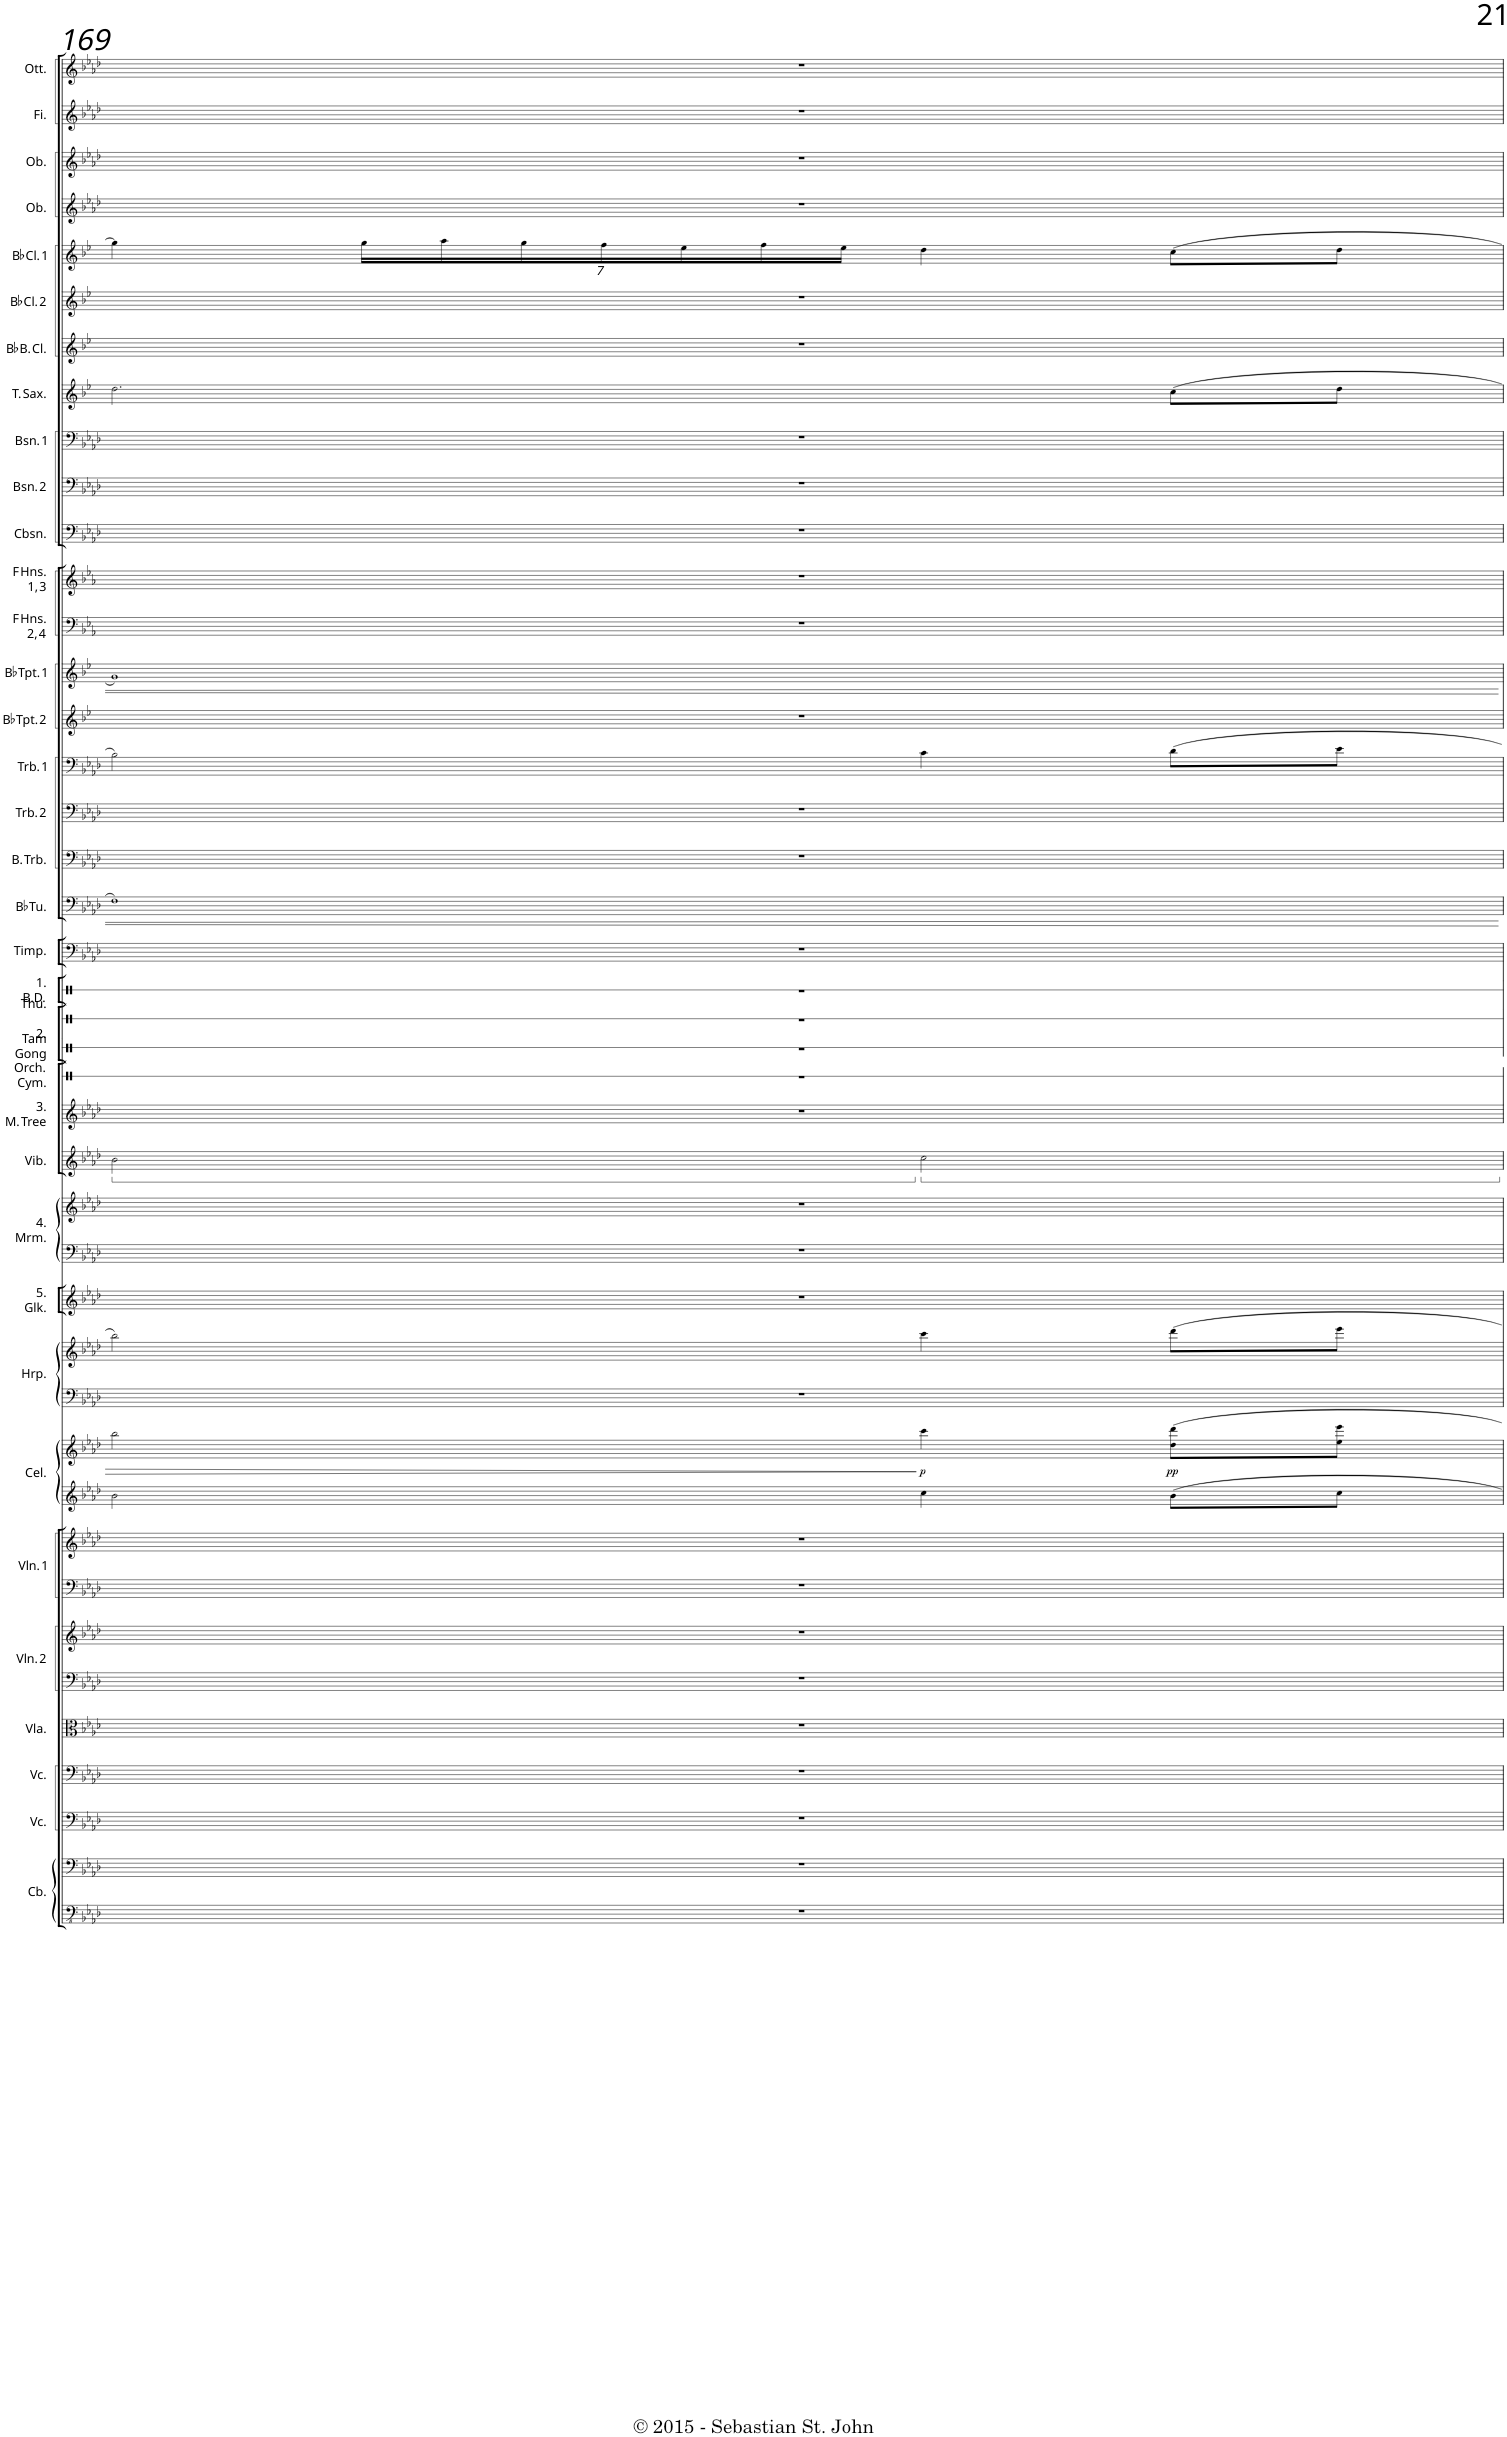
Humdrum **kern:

**kern	**kern	**kern	**kern	**kern	**kern	**kern	**kern	**kern	**kern	**kern	**dynam	**kern	**kern	**kern	**kern	**kern	**kern	**kern	**kern	**kern	**kern	**kern	**kern	**kern	**kern	**kern	**kern	**kern	**kern	**kern	**kern	**kern	**kern	**kern	**kern	**kern	**kern	**kern	**kern	**kern	**kern	**kern
*part36	*part36	*part35	*part34	*part33	*part32	*part32	*part31	*part31	*part30	*part30	*part30	*part29	*part29	*part28	*part27	*part27	*part26	*part25	*part24	*part23	*part22	*part21	*part20	*part19	*part18	*part17	*part16	*part15	*part14	*part13	*part12	*part11	*part10	*part9	*part8	*part7	*part6	*part5	*part4	*part3	*part2	*part1
*staff42	*staff41	*staff40	*staff39	*staff38	*staff37	*staff36	*staff35	*staff34	*staff33	*staff32	*staff32/33	*staff31	*staff30	*staff29	*staff28	*staff27	*staff26	*staff25	*staff24	*staff23	*staff22	*staff21	*staff20	*staff19	*staff18	*staff17	*staff16	*staff15	*staff14	*staff13	*staff12	*staff11	*staff10	*staff9	*staff8	*staff7	*staff6	*staff5	*staff4	*staff3	*staff2	*staff1
*I"Contrabass	*	*I"Violoncello	*I"Violoncello	*I"Viola	*I"Violin 2	*	*I"Violin 1	*	*I"Piano Celesta	*	*	*I"Harp	*	*I"5. Glockenspiel	*I"4. Marimba	*	*I"Vibraphone	*I"3. Mark Tree	*I"Orchestra Cymbals	*I"Tam-Tam Big Gong	*I"Thundersheet  2.	*I"1. Bass Drum	*I"Timpani	*I"Bb Tuba	*I"Bass Trombone	*I"Trombone 2	*I"Trombone 1	*I"Bb Trumpet 2	*I"Bb Trumpet 1	*I"F Horns 2, 4	*I"F Horns 1, 3	*I"Contrabassoon	*I"Bassoon 2	*I"Bassoon 1	*I"Tenor Saxophone	*I"Bb Bass Clarinet	*I"Bb Clarinet 2	*I"Bb Clarinet 1	*I"English Horn	*I"Oboe	*I"Flute 2 Alto Flt.	*I"Flute 1 Piccolo
*I'Cb.	*	*I'Vc.	*I'Vc.	*I'Vla.	*I'Vln. 2	*	*I'Vln. 1	*	*I'Pno. Csta.	*	*	*I'Hrp.	*	*I'5. Glk.	*I'4. Mrm.	*	*I'Vib.	*I'3. M. Tree	*I'Orch.  Cym.	*I'Tam Gong	*I'Thu.  2.	*I'1. B.D.	*I'Timp.	*I'Bb Tu.	*I'B. Trb.	*I'Trb. 2	*I'Trb. 1	*I'Bb Tpt. 2	*I'Bb Tpt. 1	*I'F Hns. 2, 4	*I'F Hns. 1, 3	*I'Cbsn.	*I'Bsn. 2	*I'Bsn. 1	*I'T. Sax.	*I'Bb B. Cl.	*I'Bb Cl. 2	*I'Bb Cl. 1	*I'E. Hn.	*I'Ob.	*I'Fl. 2 AFlt	*I'Fl. 1 Picc.
!!LO:PB:g=z
*clefFv4	*clefF4	*clefF4	*clefF4	*clefC3	*clefF4	*clefG2	*clefF4	*clefG2	*clefG2	*clefG2	*	*clefF4	*clefG2	*clefG2	*clefF4	*clefG2	*clefG2	*clefG2	*clefX	*clefX	*clefX	*clefX	*clefF4	*clefF4	*clefF4	*clefF4	*clefF4	*clefG2	*clefG2	*clefF4	*clefG2	*clefF4	*clefF4	*clefF4	*clefG2	*clefG2	*clefG2	*clefG2	*clefG2	*clefG2	*clefG2	*clefG2
*	*	*	*	*	*	*	*	*	*Trd-7c-12	*Trd-7c-12	*	*	*	*Trd-14c-24	*	*	*	*	*	*	*	*	*	*	*	*	*	*Trd1c2	*Trd1c2	*Trd4c7	*Trd4c7	*Trd7c12	*	*	*Trd8c14	*Trd8c14	*Trd1c2	*Trd1c2	*Trd4c7	*	*	*Trd-7c-12
*k[b-e-a-d-]	*k[b-e-a-d-]	*k[b-e-a-d-]	*k[b-e-a-d-]	*k[b-e-a-d-]	*k[b-e-a-d-]	*k[b-e-a-d-]	*k[b-e-a-d-]	*k[b-e-a-d-]	*k[b-e-a-d-]	*k[b-e-a-d-]	*	*k[b-e-a-d-]	*k[b-e-a-d-]	*k[b-e-a-d-]	*k[b-e-a-d-]	*k[b-e-a-d-]	*k[b-e-a-d-]	*k[b-e-a-d-]	*k[]	*k[]	*k[]	*k[]	*k[b-e-a-d-]	*k[b-e-a-d-]	*k[b-e-a-d-]	*k[b-e-a-d-]	*k[b-e-a-d-]	*k[b-e-]	*k[b-e-]	*k[b-e-a-]	*k[b-e-a-]	*k[b-e-a-d-]	*k[b-e-a-d-]	*k[b-e-a-d-]	*k[b-e-]	*k[b-e-]	*k[b-e-]	*k[b-e-]	*k[b-e-a-d-]	*k[b-e-a-d-]	*k[b-e-a-d-]	*k[b-e-a-d-]
*M4/4	*M4/4	*M4/4	*M4/4	*M4/4	*M4/4	*M4/4	*M4/4	*M4/4	*M4/4	*M4/4	*	*M4/4	*M4/4	*M4/4	*M4/4	*M4/4	*M4/4	*M4/4	*M4/4	*M4/4	*M4/4	*M4/4	*M4/4	*M4/4	*M4/4	*M4/4	*M4/4	*M4/4	*M4/4	*M4/4	*M4/4	*M4/4	*M4/4	*M4/4	*M4/4	*M4/4	*M4/4	*M4/4	*M4/4	*M4/4	*M4/4	*M4/4
*	*	*	*	*	*	*	*	*	*	*	*	*	*	*	*	*	*ped	*	*	*	*	*	*	*	*	*	*	*	*	*	*	*	*	*	*	*	*	*	*	*	*	*
=169	=169	=169	=169	=169	=169	=169	=169	=169	=169	=169	=169	=169	=169	=169	=169	=169	=169	=169	=169	=169	=169	=169	=169	=169	=169	=169	=169	=169	=169	=169	=169	=169	=169	=169	=169	=169	=169	=169	=169	=169	=169	=169
1r	1r	1r	1r	1r	1r	1r	1r	1r	2b-\	2bb-\	.	1r	2bb-\	1r	1r	1r	2b-\	1r	1r	1r	1r	1r	1r	1F	1r	1r	2B-\	1r	1g	1r	1r	1r	1r	1r	2.dd\	1r	1r	4gg\]	1r	1r	1r	1r
*	*	*	*	*	*	*	*	*	*	*	*	*	*	*	*	*	*	*	*	*	*	*	*	*	*	*	*	*	*	*	*	*	*	*	*	*	*	*Xbrackettup	*	*	*	*
.	.	.	.	.	.	.	.	.	.	.	.	.	.	.	.	.	.	.	.	.	.	.	.	.	.	.	.	.	.	.	.	.	.	.	.	.	.	28gg\LL	.	.	.	.
.	.	.	.	.	.	.	.	.	.	.	.	.	.	.	.	.	.	.	.	.	.	.	.	.	.	.	.	.	.	.	.	.	.	.	.	.	.	28aa\	.	.	.	.
.	.	.	.	.	.	.	.	.	.	.	.	.	.	.	.	.	.	.	.	.	.	.	.	.	.	.	.	.	.	.	.	.	.	.	.	.	.	28gg\	.	.	.	.
.	.	.	.	.	.	.	.	.	.	.	.	.	.	.	.	.	.	.	.	.	.	.	.	.	.	.	.	.	.	.	.	.	.	.	.	.	.	28ff\	.	.	.	.
.	.	.	.	.	.	.	.	.	.	.	.	.	.	.	.	.	.	.	.	.	.	.	.	.	.	.	.	.	.	.	.	.	.	.	.	.	.	28ee-\	.	.	.	.
.	.	.	.	.	.	.	.	.	.	.	.	.	.	.	.	.	.	.	.	.	.	.	.	.	.	.	.	.	.	.	.	.	.	.	.	.	.	28ff\	.	.	.	.
.	.	.	.	.	.	.	.	.	.	.	.	.	.	.	.	.	.	.	.	.	.	.	.	.	.	.	.	.	.	.	.	.	.	.	.	.	.	28ee-\JJ	.	.	.	.
*	*	*	*	*	*	*	*	*	*	*	*	*	*	*	*	*	*Xped	*	*	*	*	*	*	*	*	*	*	*	*	*	*	*	*	*	*	*	*	*	*	*	*	*
*	*	*	*	*	*	*	*	*	*	*	*	*	*	*	*	*	*ped	*	*	*	*	*	*	*	*	*	*	*	*	*	*	*	*	*	*	*	*	*	*	*	*	*
!	!	!	!	!	!	!	!	!	!	!	!LO:DY:b	!	!	!	!	!	!	!	!	!	!	!	!	!	!	!	!	!	!	!	!	!	!	!	!	!	!	!	!	!	!	!
.	.	.	.	.	.	.	.	.	4cc\	4ccc\	p	.	4ccc\	.	.	.	2cc\	.	.	.	.	.	.	.	.	.	4c\	.	.	.	.	.	.	.	.	.	.	4dd\	.	.	.	.
!	!	!	!	!	!	!	!	!	!	!	!LO:DY:b	!	!	!	!	!	!	!	!	!	!	!	!	!	!	!	!	!	!	!	!	!	!	!	!	!	!	!	!	!	!	!
.	.	.	.	.	.	.	.	.	8b-\L	8dd-\ 8ddd-\L	pp	.	8ddd-\L	.	.	.	.	.	.	.	.	.	.	.	.	.	8d-\L	.	.	.	.	.	.	.	8cc\L	.	.	8cc\L	.	.	.	.
.	.	.	.	.	.	.	.	.	8cc\J	8ee-\ 8eee-\J	.	.	8eee-\J	.	.	.	.	.	.	.	.	.	.	.	.	.	8e-\J	.	.	.	.	.	.	.	8dd\J	.	.	8dd\J	.	.	.	.
*	*	*	*	*	*	*	*	*	*	*	*	*	*	*	*	*	*Xped	*	*	*	*	*	*	*	*	*	*	*	*	*	*	*	*	*	*	*	*	*	*	*	*	*
=	=	=	=	=	=	=	=	=	=	=	=	=	=	=	=	=	=	=	=	=	=	=	=	=	=	=	=	=	=	=	=	=	=	=	=	=	=	=	=	=	=	=
*-	*-	*-	*-	*-	*-	*-	*-	*-	*-	*-	*-	*-	*-	*-	*-	*-	*-	*-	*-	*-	*-	*-	*-	*-	*-	*-	*-	*-	*-	*-	*-	*-	*-	*-	*-	*-	*-	*-	*-	*-	*-	*-
